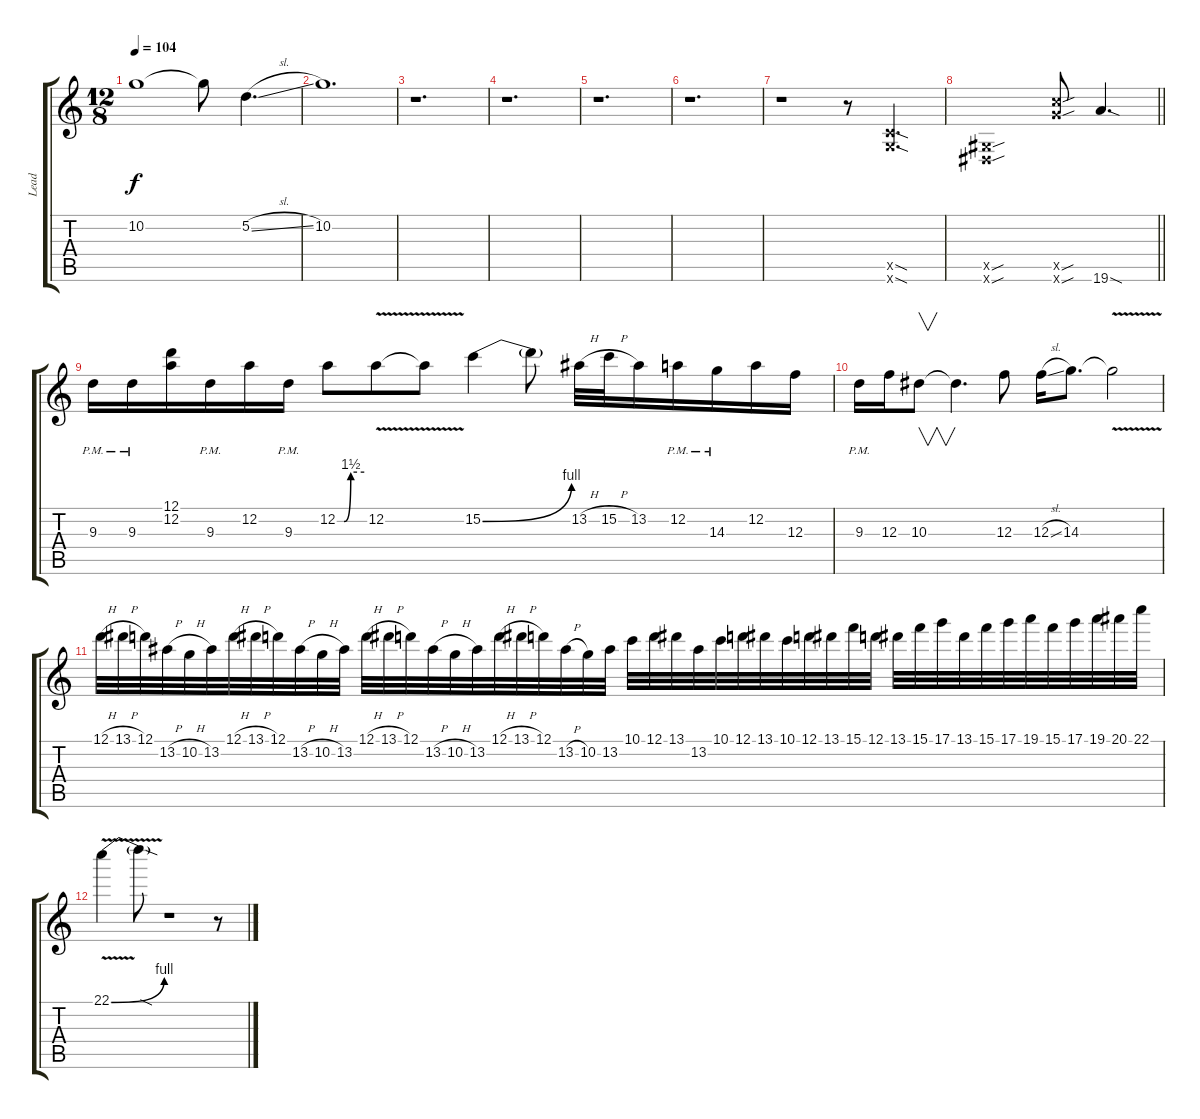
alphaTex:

\track ("Lead" "Lead") {instrument distortionguitar}
\staff {score tabs}
\tuning (D4 A3 F3 C3 G2 D2) {hide}
\ts (12 8)
\tempo 104
\clef g2
\ks c
10.2{t}.1{dy f} 10.2{t}.8 5.2{sl}.4{d} |
10.2.1{d} |
r.1{d} |
r.1{d} |
r.1{d} |
r.1{d} |
r.1 r.8 (5.5{sod x} 5.6{sod x}).4{d} |
\barLineRight lightlight
(1.5{sou x} 1.6{sou x}).1 (17.5{sou x} 17.6{sou x}).8 19.6{sod}.4{d} |
9.3{pm}.16 9.3{pm}.16 (12.1 12.2).16 9.3{pm}.16 12.2.16 9.3{pm}.16 12.2{be (custom 0 0 15 0 30 6 60 6)}.8 12.2{v}.8 12.2{t}.8 15.2{be (bend 0 0 60 4)}.4 15.2{t}.8 13.2{h}.32 15.2{h}.32 13.2.16 12.2{pm}.16 14.3{pm}.16 12.2.16 12.3.16 |
9.3{pm}.16 12.3.16 10.3.8{v} 10.3{t}.4{d} 12.3.8 12.3{sl}.16 14.3.8{d} 14.3{v t}.2 |
12.1{h}.32 13.1{h}.32 12.1.32 13.2{h}.32 10.2{h}.32 13.2.32 12.1{h}.32 13.1{h}.32 12.1.32 13.2{h}.32 10.2{h}.32 13.2.32 12.1{h}.32 13.1{h}.32 12.1.32 13.2{h}.32 10.2{h}.32 13.2.32 12.1{h}.32 13.1{h}.32 12.1.32 13.2{h}.32 10.2.32 13.2.32 10.1.32 12.1.32 13.1.32 13.2.32 10.1.32 12.1.32 13.1.32 10.1.32 12.1.32 13.1.32 15.1.32 12.1.32 13.1.32 15.1.32 17.1.32 13.1.32 15.1.32 17.1.32 19.1.32 15.1.32 17.1.32 19.1.32 20.1.32 22.1.32 |
22.1{be (bend 0 0 60 4) v}.4 22.1{sod t}.8 r.1 r.8
